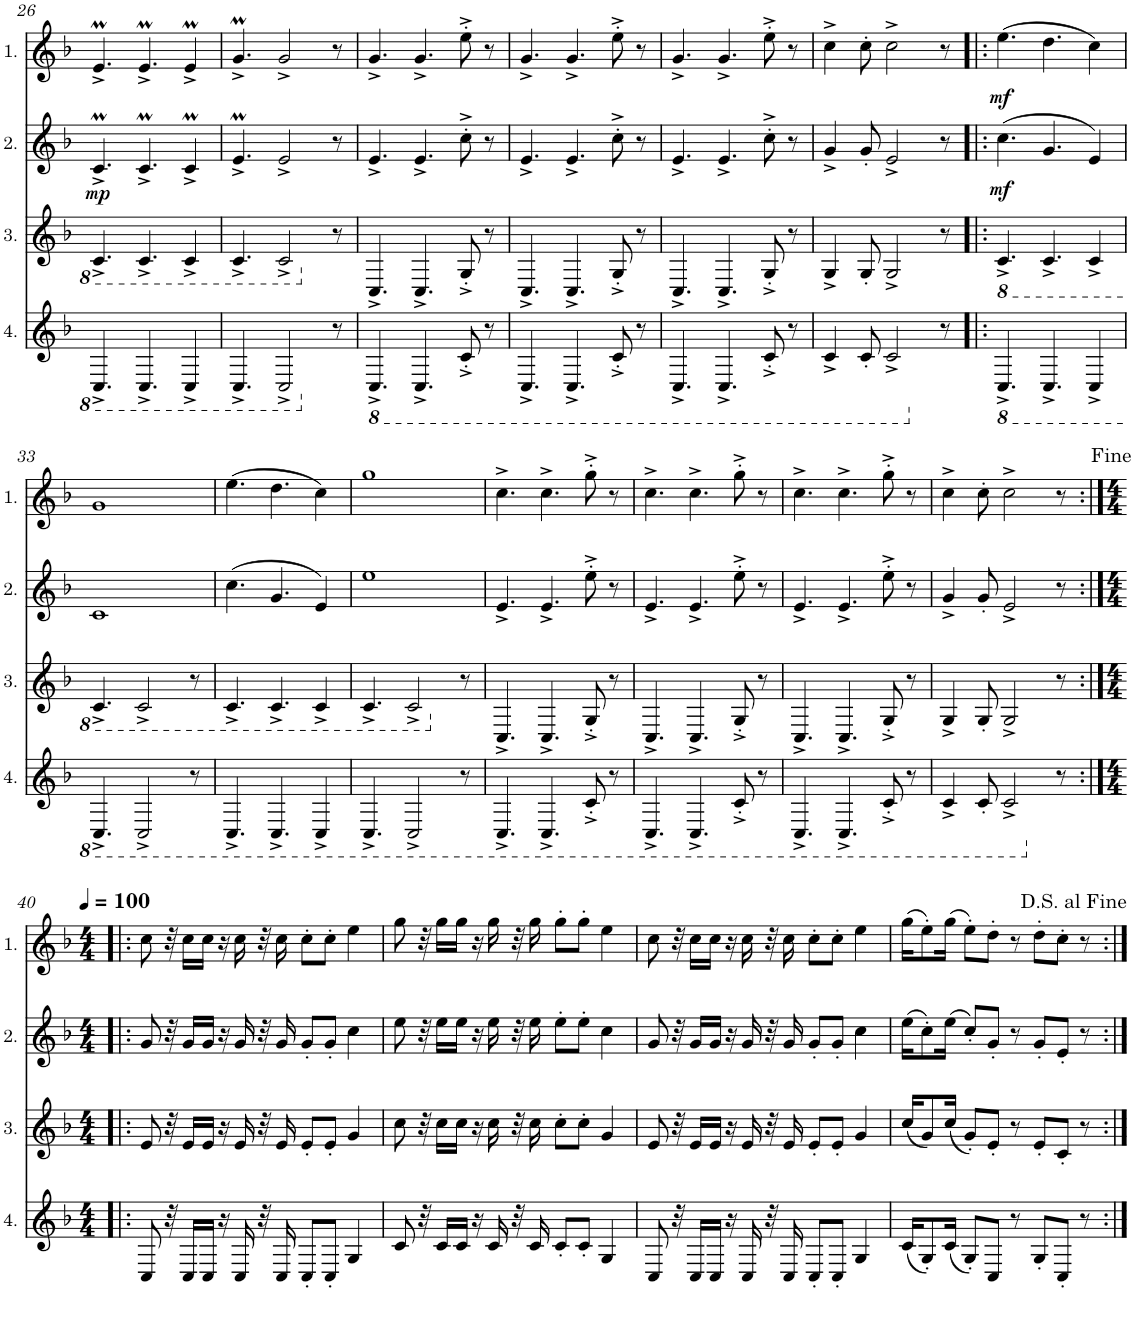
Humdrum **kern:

**kern	**kern	**kern	**dynam	**kern	**dynam
*part4	*part3	*part2	*part2	*part1	*part1
*staff4	*staff3	*staff2	*staff2	*staff1	*staff1
*I"4.	*I"3.	*I"2.	*	*I"1.	*
!!LO:PB:g=z
*clefG2	*clefG2	*clefG2	*	*clefG2	*
*Trd4c7	*Trd4c7	*Trd4c7	*	*Trd4c7	*
*k[b-]	*k[b-]	*k[b-]	*	*k[b-]	*
*M8/8	*M8/8	*M8/8	*	*M8/8	*
=26	=26	=26	=26	=26	=26
!	!	!	!LO:DY:b	!	!
4.CC^/	4.C^/	4.cM^/	mp	4.em^/	.
4.CC^/	4.C^/	4.cM^/	.	4.em^/	.
4CC^/	4C^/	4cM^/	.	4em^/	.
=27	=27	=27	=27	=27	=27
4.CC^/	4.C^/	4.em^/	.	4.gM^/	.
2CC^/	2C^/	2e^/	.	2g^/	.
8r	8r	8r	.	8r	.
=28	=28	=28	=28	=28	=28
*8ba	*	*	*	*	*
4.CC^/	4.C^/	4.e^/	.	4.g^/	.
4.CC^/	4.C^/	4.e^/	.	4.g^/	.
8C'^/	8G'^/	8cc'^\	.	8ee'^\	.
8r	8r	8r	.	8r	.
=29	=29	=29	=29	=29	=29
4.CC^/	4.C^/	4.e^/	.	4.g^/	.
4.CC^/	4.C^/	4.e^/	.	4.g^/	.
8C'^/	8G'^/	8cc'^\	.	8ee'^\	.
8r	8r	8r	.	8r	.
=30	=30	=30	=30	=30	=30
4.CC^/	4.C^/	4.e^/	.	4.g^/	.
4.CC^/	4.C^/	4.e^/	.	4.g^/	.
8C'^/	8G'^/	8cc'^\	.	8ee'^\	.
8r	8r	8r	.	8r	.
=31	=31	=31	=31	=31	=31
4C^/	4G^/	4g^/	.	4cc^\	.
8C'/	8G'/	8g'/	.	8cc'\	.
2C^/	2G^/	2e^/	.	2cc^\	.
*X8ba	*	*	*	*	*
8r	8r	8r	.	8r	.
=32!|:	=32!|:	=32!|:	=32!|:	=32!|:	=32!|:
*8ba	*	*	*	*	*
*	*8ba	*	*	*	*
!	!	!	!LO:DY:b	!	!LO:DY:b
4.CC^/	4.C^/	(4.cc\	mf	(4.ee\	mf
4.CC^/	4.C^/	4.g/	.	4.dd\	.
4CC^/	4C^/	4e/)	.	4cc\)	.
!!LO:LB:g=z
=33	=33	=33	=33	=33	=33
4.CC^/	4.C^/	1c	.	1g	.
2CC^/	2C^/	.	.	.	.
8r	8r	.	.	.	.
=34	=34	=34	=34	=34	=34
4.CC^/	4.C^/	(4.cc\	.	(4.ee\	.
4.CC^/	4.C^/	4.g/	.	4.dd\	.
4CC^/	4C^/	4e/)	.	4cc\)	.
=35	=35	=35	=35	=35	=35
4.CC^/	4.C^/	1ee	.	1gg	.
2CC^/	2C^/	.	.	.	.
*	*X8ba	*	*	*	*
8r	8r	.	.	.	.
=36	=36	=36	=36	=36	=36
4.CC^/	4.C^/	4.e^/	.	4.cc^\	.
4.CC^/	4.C^/	4.e^/	.	4.cc^\	.
8C'^/	8G'^/	8ee'^\	.	8gg'^\	.
8r	8r	8r	.	8r	.
=37	=37	=37	=37	=37	=37
4.CC^/	4.C^/	4.e^/	.	4.cc^\	.
4.CC^/	4.C^/	4.e^/	.	4.cc^\	.
8C'^/	8G'^/	8ee'^\	.	8gg'^\	.
8r	8r	8r	.	8r	.
=38	=38	=38	=38	=38	=38
4.CC^/	4.C^/	4.e^/	.	4.cc^\	.
4.CC^/	4.C^/	4.e^/	.	4.cc^\	.
8C'^/	8G'^/	8ee'^\	.	8gg'^\	.
8r	8r	8r	.	8r	.
=39	=39	=39	=39	=39	=39
4C^/	4G^/	4g^/	.	4cc^\	.
8C'/	8G'/	8g'/	.	8cc'\	.
2C^/	2G^/	2e^/	.	2cc^\	.
*X8ba	*	*	*	*	*
8r	8r	8r	.	8r	.
!!LO:LB:g=z
=40:|!|:	=40:|!|:	=40:|!|:	=40:|!|:	=40:|!|:	=40:|!|:
*M4/4	*M4/4	*M4/4	*	*M4/4	*
*	*	*	*	*MM100	*
8C/	8e/	8g/	.	8cc\	.
32r	32r	32r	.	32r	.
16C/LL	16e/LL	16g/LL	.	16cc\LL	.
16C/JJ	16e/JJ	16g/JJ	.	16cc\JJ	.
16r	16r	16r	.	16r	.
16C/	16e/	16g/	.	16cc\	.
32r	32r	32r	.	32r	.
16C/	16e/	16g/	.	16cc\	.
8C'/L	8e'/L	8g'/L	.	8cc'\L	.
8C'/J	8e'/J	8g'/J	.	8cc'\J	.
4G/	4g/	4cc\	.	4ee\	.
=41	=41	=41	=41	=41	=41
8c/	8cc\	8ee\	.	8gg\	.
32r	32r	32r	.	32r	.
16c/LL	16cc\LL	16ee\LL	.	16gg\LL	.
16c/JJ	16cc\JJ	16ee\JJ	.	16gg\JJ	.
16r	16r	16r	.	16r	.
16c/	16cc\	16ee\	.	16gg\	.
32r	32r	32r	.	32r	.
16c/	16cc\	16ee\	.	16gg\	.
8c'/L	8cc'\L	8ee'\L	.	8gg'\L	.
8c'/J	8cc'\J	8ee'\J	.	8gg'\J	.
4G/	4g/	4cc\	.	4ee\	.
=42	=42	=42	=42	=42	=42
8C/	8e/	8g/	.	8cc\	.
32r	32r	32r	.	32r	.
16C/LL	16e/LL	16g/LL	.	16cc\LL	.
16C/JJ	16e/JJ	16g/JJ	.	16cc\JJ	.
16r	16r	16r	.	16r	.
16C/	16e/	16g/	.	16cc\	.
32r	32r	32r	.	32r	.
16C/	16e/	16g/	.	16cc\	.
8C'/L	8e'/L	8g'/L	.	8cc'\L	.
8C'/J	8e'/J	8g'/J	.	8cc'\J	.
4G/	4g/	4cc\	.	4ee\	.
=43	=43	=43	=43	=43	=43
(16c/KL	(16cc/KL	(16ee\KL	.	(16gg\KL	.
8G'/)	8g/)	8cc'\)	.	8ee'\)	.
(16c/Jk	(16cc/Jk	(16ee\Jk	.	(16gg\Jk	.
8G'/L)	8g'/L)	8cc'/L)	.	8ee'\L)	.
8C/J	8e'/J	8g'/J	.	8dd'\J	.
8r	8r	8r	.	8r	.
8G'/L	8e'/L	8g'/L	.	8dd'\L	.
8C'/J	8c'/J	8e'/J	.	8cc'\J	.
8r	8r	8r	.	8r	.
=:|!	=:|!	=:|!	=:|!	=:|!	=:|!
*-	*-	*-	*-	*-	*-
